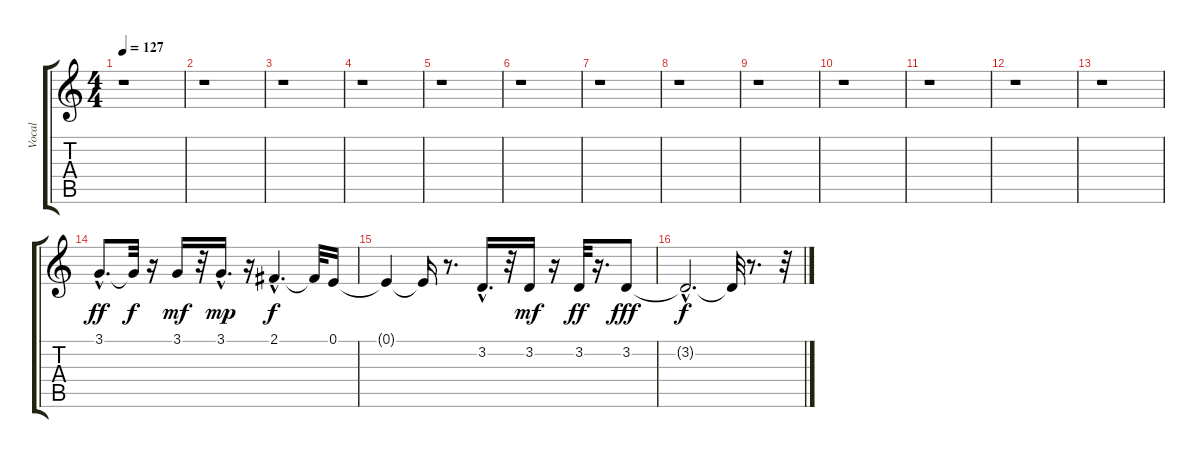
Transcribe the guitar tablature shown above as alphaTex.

\track (" Vocal" " Vocal") {instrument blownbottle}
\staff {score tabs}
\tuning (E4 B3 G3 D3 A2 E2) {hide}
\ts (4 4)
\tempo 127
\clef g2
\ks c
r.1{dy ff instrument blownbottle} |
r.1 |
r.1 |
r.1 |
r.1 |
r.1 |
r.1 |
r.1 |
r.1 |
r.1 |
r.1 |
r.1 |
r.1 |
3.1{hac}.8{d balance 8} 3.1{t}.32{dy f} r.16 3.1.16{dy mf} r.32 3.1{hac}.16{d dy mp} r.16 2.1{hac}.4{d dy f} 2.1{t}.32 0.1.16 |
0.1{t}.4 0.1{t}.16 r.8{d} 3.2{hac}.16{d} r.32 3.2.16{dy mf} r.16 3.2.32{dy ff} r.16{d} 3.2.8{dy fff} |
3.2{hac t}.2{d dy f} 3.2{t}.32 r.8{d} r.32
